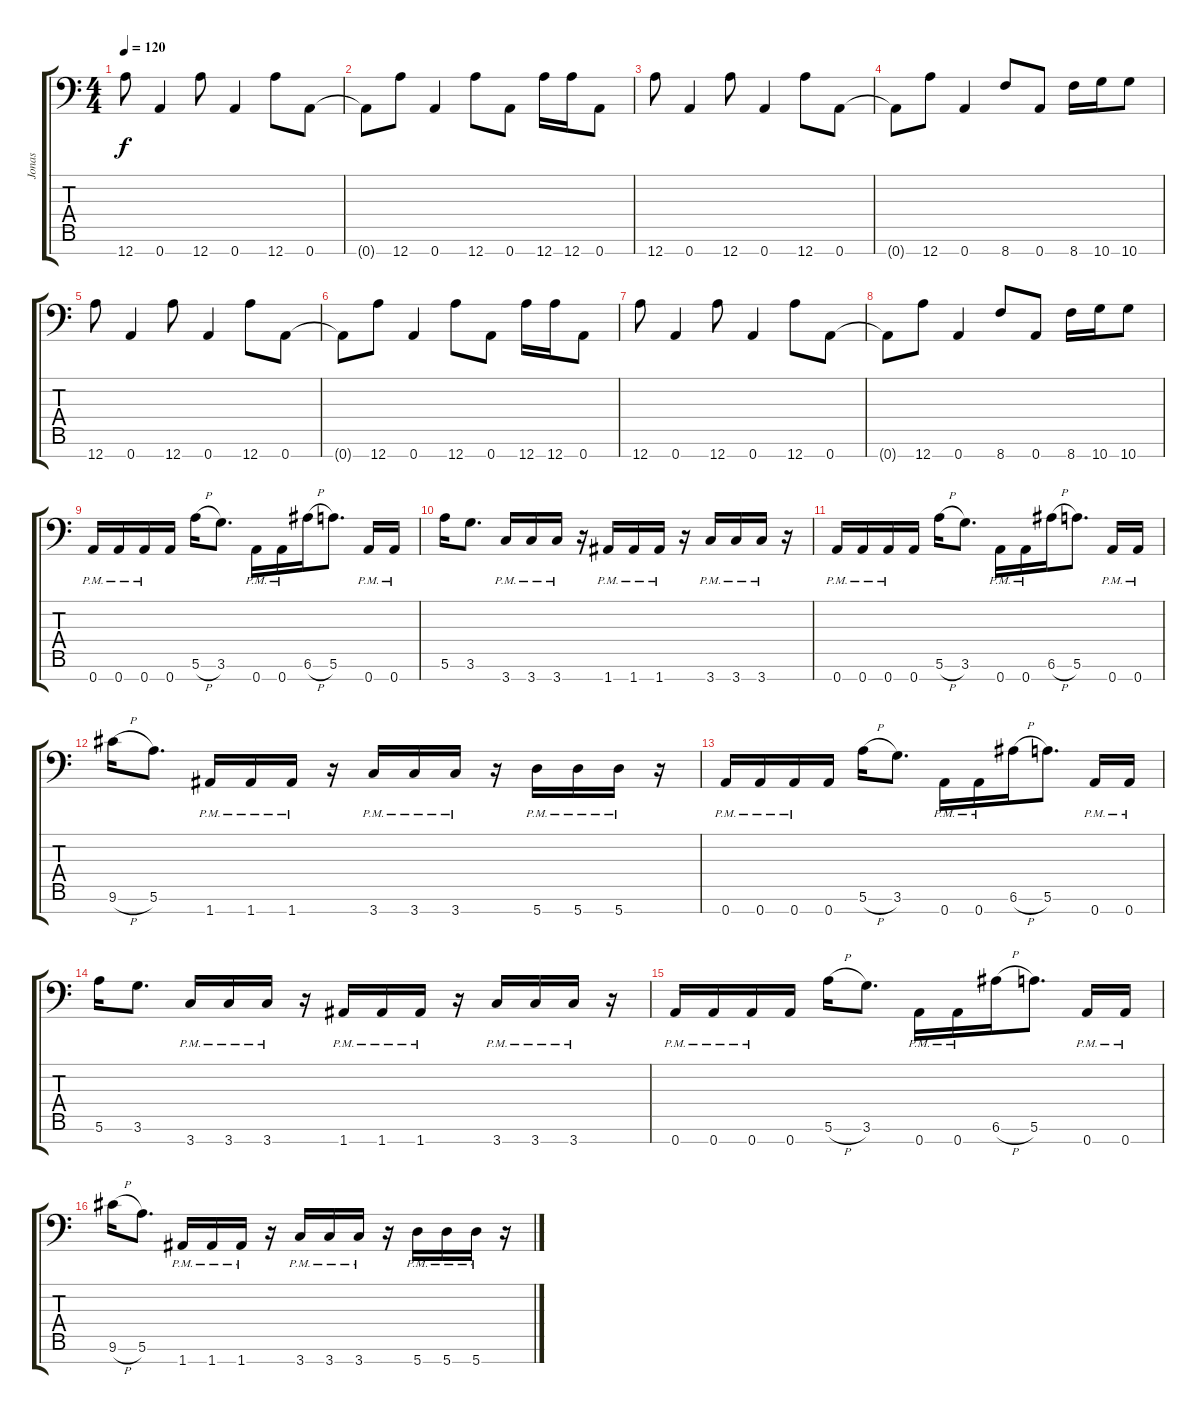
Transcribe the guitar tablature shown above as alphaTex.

\track ("Jonas" "Jonas") {instrument distortionguitar}
\staff {score tabs}
\tuning (E4 B3 G3 D3 A2 E2 A1) {hide}
\ts (4 4)
\tempo 120
\clef f4
\ks c
12.7.8{dy f} 0.7.4 12.7.8 0.7.4 12.7.8 0.7.8 |
0.7{t}.8 12.7.8 0.7.4 12.7.8 0.7.8 12.7.16 12.7.16 0.7.8 |
12.7.8 0.7.4 12.7.8 0.7.4 12.7.8 0.7.8 |
0.7{t}.8 12.7.8 0.7.4 8.7.8 0.7.8 8.7.16 10.7.16 10.7.8 |
12.7.8 0.7.4 12.7.8 0.7.4 12.7.8 0.7.8 |
0.7{t}.8 12.7.8 0.7.4 12.7.8 0.7.8 12.7.16 12.7.16 0.7.8 |
12.7.8 0.7.4 12.7.8 0.7.4 12.7.8 0.7.8 |
0.7{t}.8 12.7.8 0.7.4 8.7.8 0.7.8 8.7.16 10.7.16 10.7.8 |
0.7{pm}.16 0.7{pm}.16 0.7{pm}.16 0.7.16 5.6{h}.16 3.6.8{d} 0.7{pm}.16 0.7{pm}.16 6.6{h}.16 5.6.8{d} 0.7{pm}.16 0.7{pm}.16 |
5.6.16 3.6.8{d} 3.7{pm}.16 3.7{pm}.16 3.7{pm}.16 r.16 1.7{pm}.16 1.7{pm}.16 1.7{pm}.16 r.16 3.7{pm}.16 3.7{pm}.16 3.7{pm}.16 r.16 |
0.7{pm}.16 0.7{pm}.16 0.7{pm}.16 0.7.16 5.6{h}.16 3.6.8{d} 0.7{pm}.16 0.7{pm}.16 6.6{h}.16 5.6.8{d} 0.7{pm}.16 0.7{pm}.16 |
9.6{h}.16 5.6.8{d} 1.7{pm}.16 1.7{pm}.16 1.7{pm}.16 r.16 3.7{pm}.16 3.7{pm}.16 3.7{pm}.16 r.16 5.7{pm}.16 5.7{pm}.16 5.7{pm}.16 r.16 |
0.7{pm}.16 0.7{pm}.16 0.7{pm}.16 0.7.16 5.6{h}.16 3.6.8{d} 0.7{pm}.16 0.7{pm}.16 6.6{h}.16 5.6.8{d} 0.7{pm}.16 0.7{pm}.16 |
5.6.16 3.6.8{d} 3.7{pm}.16 3.7{pm}.16 3.7{pm}.16 r.16 1.7{pm}.16 1.7{pm}.16 1.7{pm}.16 r.16 3.7{pm}.16 3.7{pm}.16 3.7{pm}.16 r.16 |
0.7{pm}.16 0.7{pm}.16 0.7{pm}.16 0.7.16 5.6{h}.16 3.6.8{d} 0.7{pm}.16 0.7{pm}.16 6.6{h}.16 5.6.8{d} 0.7{pm}.16 0.7{pm}.16 |
9.6{h}.16 5.6.8{d} 1.7{pm}.16 1.7{pm}.16 1.7{pm}.16 r.16 3.7{pm}.16 3.7{pm}.16 3.7{pm}.16 r.16 5.7{pm}.16 5.7{pm}.16 5.7{pm}.16 r.16
